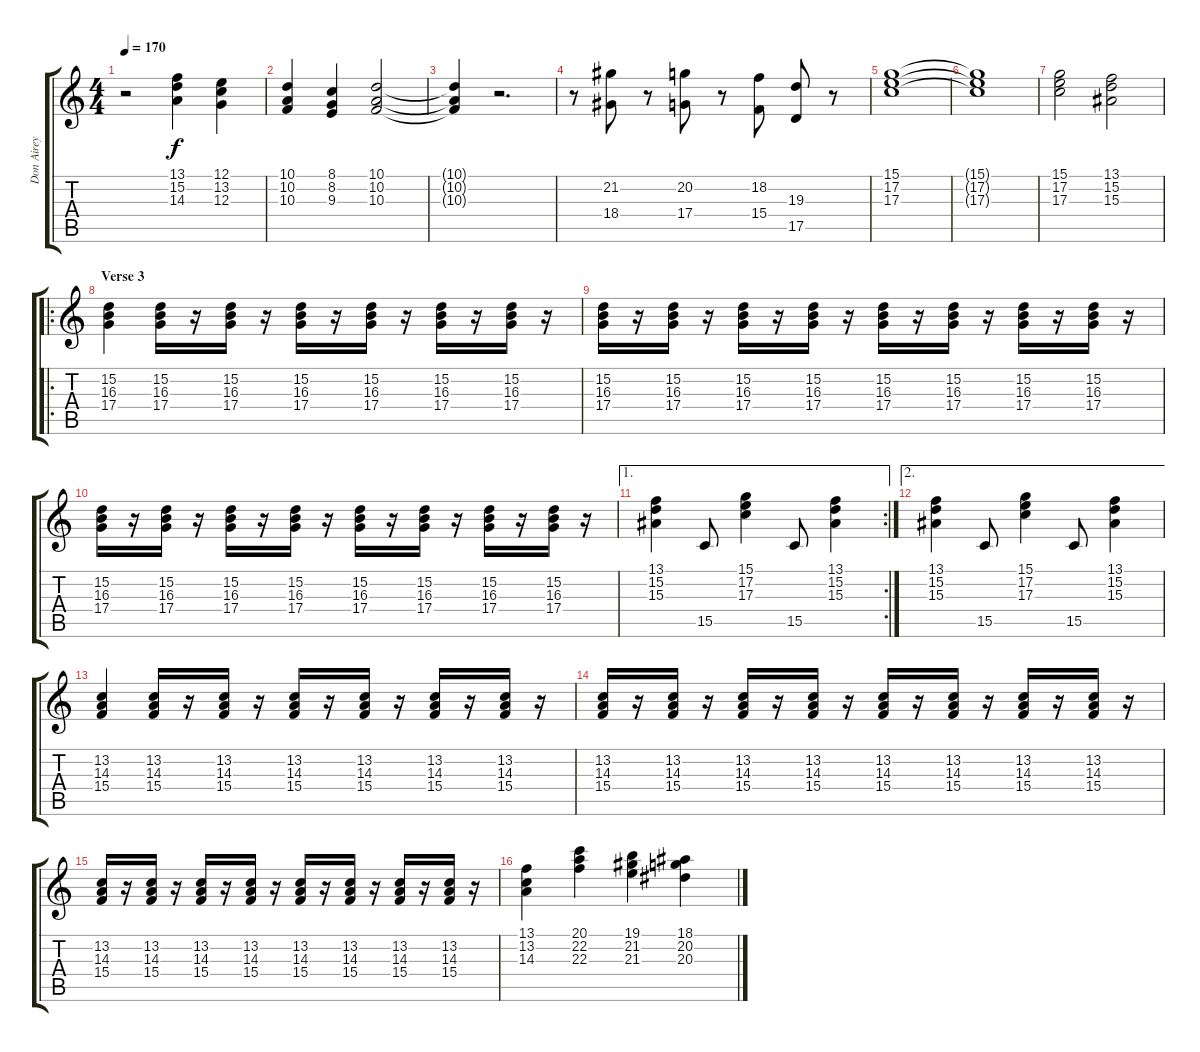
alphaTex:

\track ("Don Airey - Right Hand" "Don Airey ") {instrument drawbarorgan}
\staff {score tabs}
\tuning (E4 B3 G3 D3 A2 E2) {hide}
\ts (4 4)
\tempo 170
\clef g2
\ks c
r.2{dy f} (13.1 15.2 14.3).4 (12.1 13.2 12.3).4 |
(10.1 10.2 10.3).4 (8.1 8.2 9.3).4 (10.1 10.2 10.3).2 |
(10.1{t} 10.2{t} 10.3{t}).4 r.2{d} |
r.8 (21.2 18.4).8 r.8 (20.2 17.4).8 r.8 (18.2 15.4).8 (19.3 17.5).8 r.8 |
(15.1 17.2 17.3).1 |
(15.1{t} 17.2{t} 17.3{t}).1 |
(15.1 17.2 17.3).2 (13.1 15.2 15.3).2 |
\ro
\section ("" "Verse 3")
(15.2 16.3 17.4).4 (15.2 16.3 17.4).16 r.16 (15.2 16.3 17.4).16 r.16 (15.2 16.3 17.4).16 r.16 (15.2 16.3 17.4).16 r.16 (15.2 16.3 17.4).16 r.16 (15.2 16.3 17.4).16 r.16 |
(15.2 16.3 17.4).16 r.16 (15.2 16.3 17.4).16 r.16 (15.2 16.3 17.4).16 r.16 (15.2 16.3 17.4).16 r.16 (15.2 16.3 17.4).16 r.16 (15.2 16.3 17.4).16 r.16 (15.2 16.3 17.4).16 r.16 (15.2 16.3 17.4).16 r.16 |
(15.2 16.3 17.4).16 r.16 (15.2 16.3 17.4).16 r.16 (15.2 16.3 17.4).16 r.16 (15.2 16.3 17.4).16 r.16 (15.2 16.3 17.4).16 r.16 (15.2 16.3 17.4).16 r.16 (15.2 16.3 17.4).16 r.16 (15.2 16.3 17.4).16 r.16 |
\ae 1
\rc 2
(13.1 15.2 15.3).4 15.5.8 (15.1 17.2 17.3).4 15.5.8 (13.1 15.2 15.3).4 |
\ae 2
(13.1 15.2 15.3).4 15.5.8 (15.1 17.2 17.3).4 15.5.8 (13.1 15.2 15.3).4 |
(13.2 14.3 15.4).4 (13.2 14.3 15.4).16 r.16 (13.2 14.3 15.4).16 r.16 (13.2 14.3 15.4).16 r.16 (13.2 14.3 15.4).16 r.16 (13.2 14.3 15.4).16 r.16 (13.2 14.3 15.4).16 r.16 |
(13.2 14.3 15.4).16 r.16 (13.2 14.3 15.4).16 r.16 (13.2 14.3 15.4).16 r.16 (13.2 14.3 15.4).16 r.16 (13.2 14.3 15.4).16 r.16 (13.2 14.3 15.4).16 r.16 (13.2 14.3 15.4).16 r.16 (13.2 14.3 15.4).16 r.16 |
(13.2 14.3 15.4).16 r.16 (13.2 14.3 15.4).16 r.16 (13.2 14.3 15.4).16 r.16 (13.2 14.3 15.4).16 r.16 (13.2 14.3 15.4).16 r.16 (13.2 14.3 15.4).16 r.16 (13.2 14.3 15.4).16 r.16 (13.2 14.3 15.4).16 r.16 |
(13.1 13.2 14.3).4 (20.1 22.2 22.3).4 (19.1 21.2 21.3).4 (18.1 20.2 20.3).4
